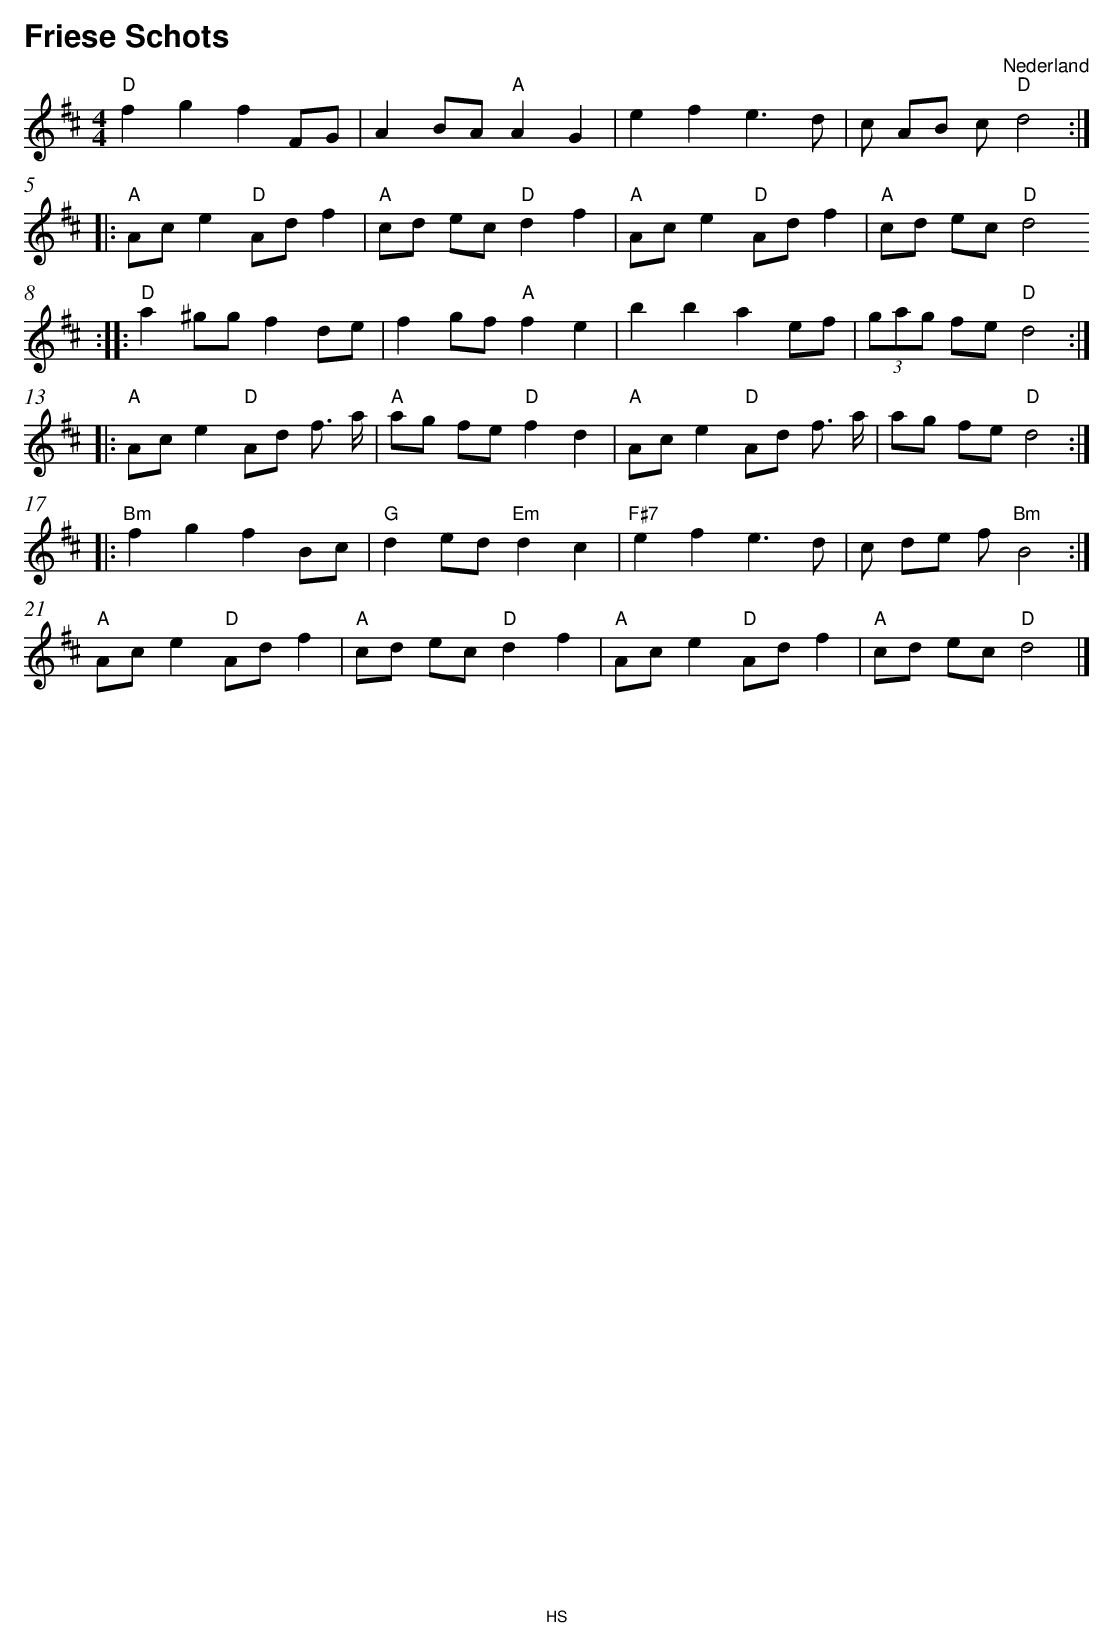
X:1
T:Friese Schots
O:Nederland
M:4/4
L:1/8
Q:1/4=135
K:D
V:1
"D" f2 g2 f2 FG |A2 BA "A" A2 G2 |e2 f2 e3 d|c AB c"D" d4 :| |:
"A" Ac e2 "D" Ad f2 |"A" cd ec "D" d2 f2 |"A" Ac e2 "D" Ad f2 |"A" cd ec "D" d4
:| |:"D" a2 ^gg f2 de |f2 gf "A" f2 e2 |b2 b2 a2 ef | (3gag fe "D" d4 :| |:
"A" Ac e2 "D" Ad f3/2 a/|"A" ag fe "D" f2 d2 |"A" Ac e2 "D" Ad f3/2 a/|ag fe "D" d4 :| |:
"Bm" f2 g2 f2 Bc |"G" d2 ed "Em" d2 c2 |"F#7" e2 f2 e3 d|c de f"Bm" B4 :|
"A" Ac e2 "D" Ad f2 |"A" cd ec "D" d2 f2 |"A" Ac e2 "D" Ad f2 |"A" cd ec "D" d4 |]
